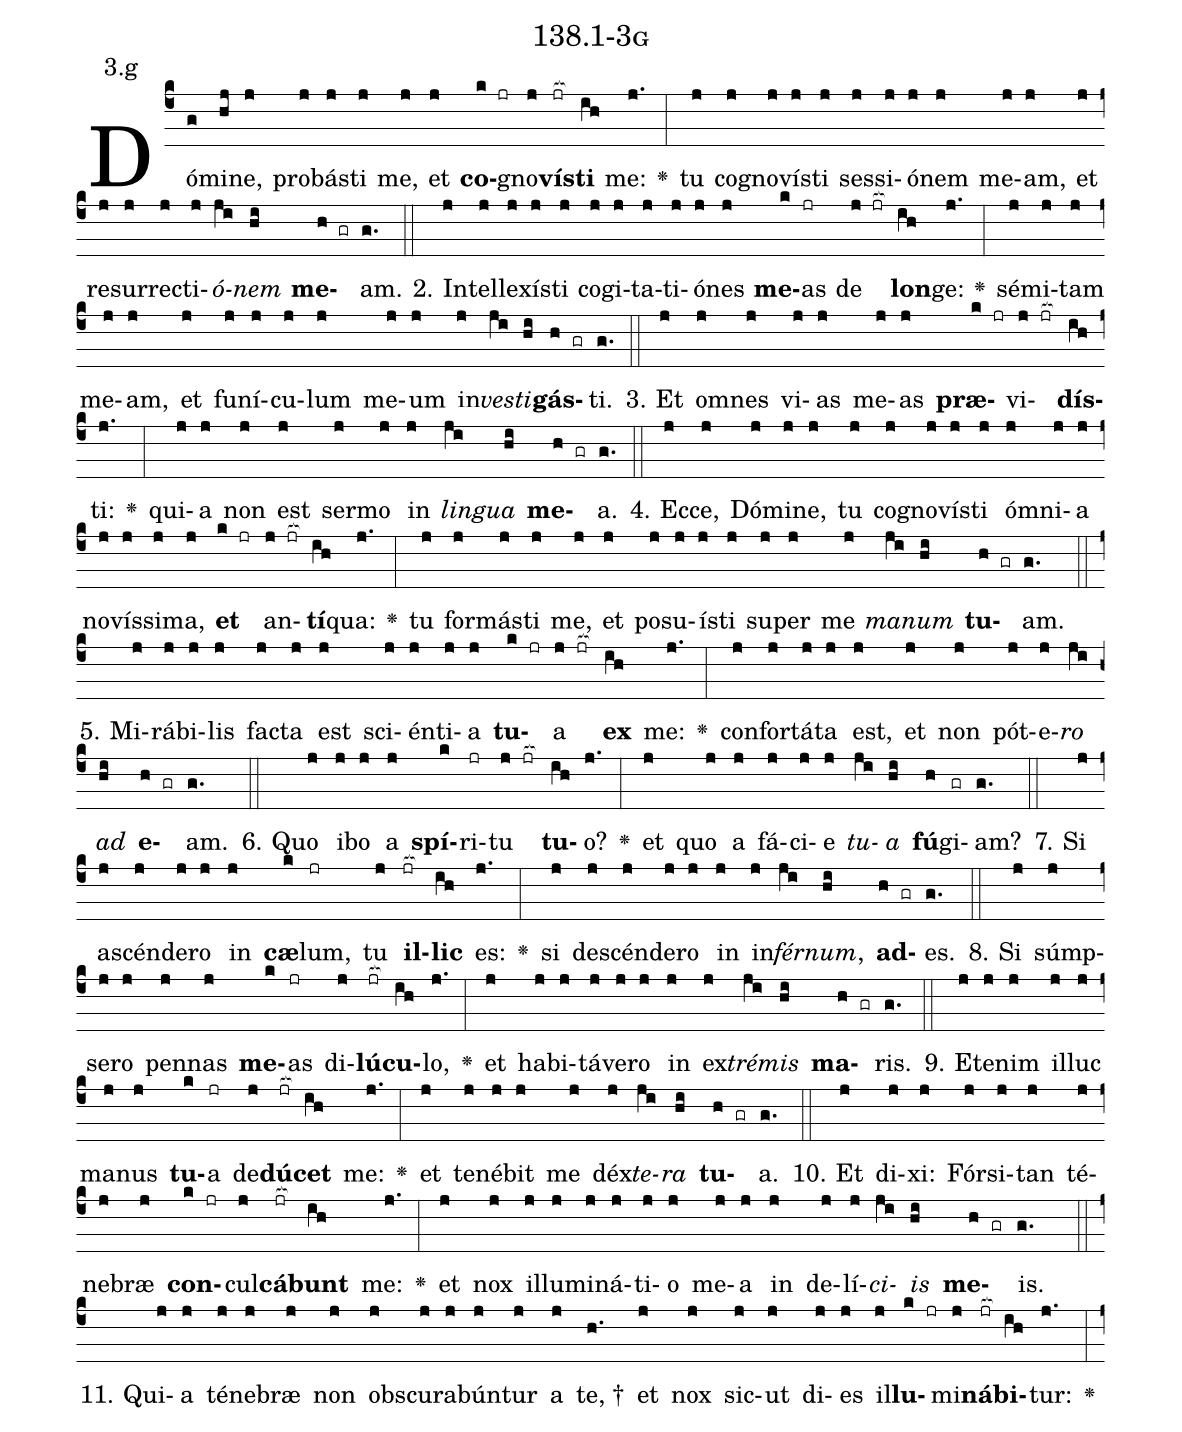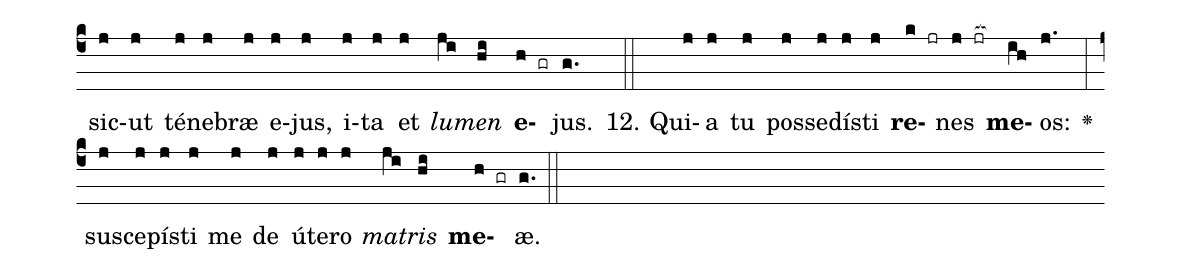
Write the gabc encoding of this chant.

name: 138.1-3g;
annotation: 3.g;
%%
(c4)Dó(g)mi(hj)ne,(j) pro(j)bás(j)ti(j) me,(j) et(j) <b>co</b>(k jr)gno(j)<b>vís</b>(jr[ocb:1{])<b>ti</b>(ih[ocb:0}]) me:(j.) <v>\greheightstar</v>(:) tu(j) co(j)gno(j)vís(j)ti(j) ses(j)si(j)ó(j)nem(j) me(j)am,(j) et(j) re(j)sur(j)rec(j)ti(j)<i>ó</i>(ji)<i>nem</i>(hi) <b>me</b>(h gr)am.(g.) (::)
2. In(j)tel(j)le(j)xís(j)ti(j) co(j)gi(j)ta(j)ti(j)ó(j)nes(j) <b>me</b>(k)as(jr) de(j jr[ocb:1{]) <b>lon</b>(ih[ocb:0}])ge:(j.) <v>\greheightstar</v>(:) sé(j)mi(j)tam(j) me(j)am,(j) et(j) fu(j)ní(j)cu(j)lum(j) me(j)um(j) in(j)<i>ves</i>(ji)<i>ti</i>(hi)<b>gás</b>(h gr)ti.(g.) (::)
3. Et(j) om(j)nes(j) vi(j)as(j) me(j)as(j) <b>præ</b>(k jr)vi(j jr[ocb:1{])<b>dís</b>(ih[ocb:0}])ti:(j.) <v>\greheightstar</v>(:) qui(j)a(j) non(j) est(j) ser(j)mo(j) in(j) <i>lin</i>(ji)<i>gua</i>(hi) <b>me</b>(h gr)a.(g.) (::)
4. Ec(j)ce,(j) Dó(j)mi(j)ne,(j) tu(j) co(j)gno(j)vís(j)ti(j) óm(j)ni(j)a(j) no(j)vís(j)si(j)ma,(j) <b>et</b>(k jr) an(j jr[ocb:1{])<b>tí</b>(ih[ocb:0}])qua:(j.) <v>\greheightstar</v>(:) tu(j) for(j)más(j)ti(j) me,(j) et(j) po(j)su(j)ís(j)ti(j) su(j)per(j) me(j) <i>ma</i>(ji)<i>num</i>(hi) <b>tu</b>(h gr)am.(g.) (::)
5. Mi(j)rá(j)bi(j)lis(j) fac(j)ta(j) est(j) sci(j)én(j)ti(j)a(j) <b>tu</b>(k jr)a(j jr[ocb:1{]) <b>ex</b>(ih[ocb:0}]) me:(j.) <v>\greheightstar</v>(:) con(j)for(j)tá(j)ta(j) est,(j) et(j) non(j) pót(j)e(j)<i>ro</i>(ji) <i>ad</i>(hi) <b>e</b>(h gr)am.(g.) (::)
6. Quo(j) i(j)bo(j) a(j) <b>spí</b>(k)ri(jr)tu(j jr[ocb:1{]) <b>tu</b>(ih[ocb:0}])o?(j.) <v>\greheightstar</v>(:) et(j) quo(j) a(j) fá(j)ci(j)e(j) <i>tu</i>(ji)<i>a</i>(hi) <b>fú</b>(h)gi(gr)am?(g.) (::)
7. Si(j) a(j)scén(j)de(j)ro(j) in(j) <b>cæ</b>(k)lum,(jr) tu(j) <b>il</b>(jr[ocb:1{])<b>lic</b>(ih[ocb:0}]) es:(j.) <v>\greheightstar</v>(:) si(j) de(j)scén(j)de(j)ro(j) in(j) in(j)<i>fér</i>(ji)<i>num</i>,(hi) <b>ad</b>(h gr)es.(g.) (::)
8. Si(j) súmp(j)se(j)ro(j) pen(j)nas(j) <b>me</b>(k)as(jr) di(j)<b>lú</b>(jr[ocb:1{])<b>cu</b>(ih[ocb:0}])lo,(j.) <v>\greheightstar</v>(:) et(j) ha(j)bi(j)tá(j)ve(j)ro(j) in(j) ex(j)<i>tré</i>(ji)<i>mis</i>(hi) <b>ma</b>(h gr)ris.(g.) (::)
9. Et(j)e(j)nim(j) il(j)luc(j) ma(j)nus(j) <b>tu</b>(k)a(jr) de(j)<b>dú</b>(jr[ocb:1{])<b>cet</b>(ih[ocb:0}]) me:(j.) <v>\greheightstar</v>(:) et(j) te(j)né(j)bit(j) me(j) déx(j)<i>te</i>(ji)<i>ra</i>(hi) <b>tu</b>(h gr)a.(g.) (::)
10. Et(j) di(j)xi:(j) Fór(j)si(j)tan(j) té(j)ne(j)bræ(j) <b>con</b>(k jr)cul(j)<b>cá</b>(jr[ocb:1{])<b>bunt</b>(ih[ocb:0}]) me:(j.) <v>\greheightstar</v>(:) et(j) nox(j) il(j)lu(j)mi(j)ná(j)ti(j)o(j) me(j)a(j) in(j) de(j)lí(j)<i>ci</i>(ji)<i>is</i>(hi) <b>me</b>(h gr)is.(g.) (::)
11. Qui(j)a(j) té(j)ne(j)bræ(j) non(j) obs(j)cu(j)ra(j)bún(j)tur(j) a(j) te, †(h.) et(j) nox(j) sic(j)ut(j) di(j)es(j) il(j)<b>lu</b>(k jr)mi(j)<b>ná</b>(jr[ocb:1{])<b>bi</b>(ih[ocb:0}])tur:(j.) <v>\greheightstar</v>(:) sic(j)ut(j) té(j)ne(j)bræ(j) e(j)jus,(j) i(j)ta(j) et(j) <i>lu</i>(ji)<i>men</i>(hi) <b>e</b>(h gr)jus.(g.) (::)
12. Qui(j)a(j) tu(j) pos(j)se(j)dís(j)ti(j) <b>re</b>(k jr)nes(j jr[ocb:1{]) <b>me</b>(ih[ocb:0}])os:(j.) <v>\greheightstar</v>(:) su(j)sce(j)pís(j)ti(j) me(j) de(j) ú(j)te(j)ro(j) <i>ma</i>(ji)<i>tris</i>(hi) <b>me</b>(h gr)æ.(g.) (::)
